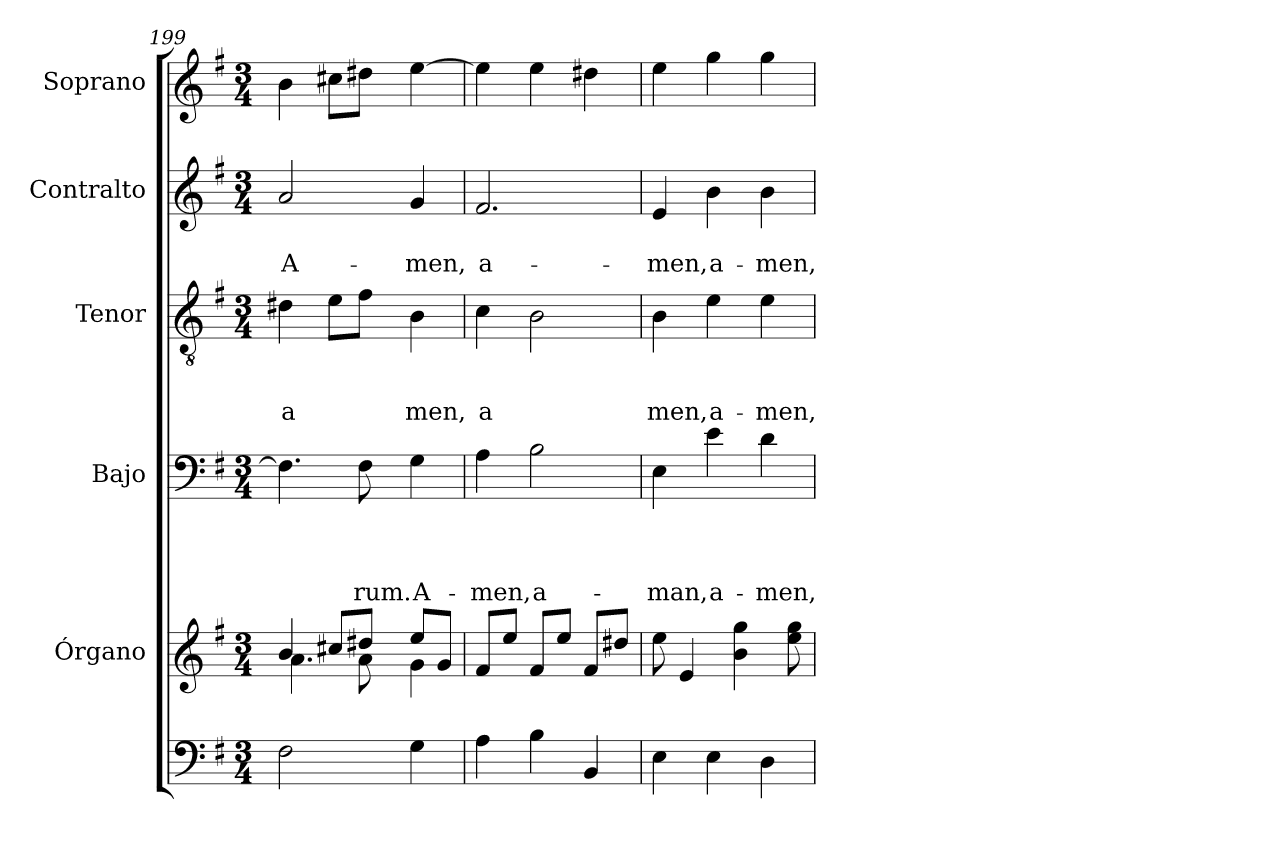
**kern	**kern	**kern	**text	**text	**text	**text	**kern	**text	**text	**text	**kern	**text	**text	**kern
*part6	*part5	*part4	*part4	*part4	*part4	*part4	*part3	*part3	*part3	*part3	*part2	*part2	*part2	*part1
*staff6	*staff5	*staff4	*staff4	*staff4	*staff4	*staff4	*staff3	*staff3	*staff3	*staff3	*staff2	*staff2	*staff2	*staff1
*	*I"Órgano	*I"Bajo	*	*	*	*	*I"Tenor	*	*	*	*I"Contralto	*	*	*I"Soprano
*clefF4	*clefG2	*clefF4	*	*	*	*	*clefGv2	*	*	*	*clefG2	*	*	*clefG2
*k[f#]	*k[f#]	*k[f#]	*	*	*	*	*k[f#]	*	*	*	*k[f#]	*	*	*k[f#]
*G:	*G:	*G:	*	*	*	*	*G:	*	*	*	*G:	*	*	*G:
*M3/4	*M3/4	*M3/4	*	*	*	*	*M3/4	*	*	*	*M3/4	*	*	*M3/4
=199	=199	=199	=199	=199	=199	=199	=199	=199	=199	=199	=199	=199	=199	=199
*	*^	*	*	*	*	*	*	*	*	*	*	*	*	*
!	!	!	!	!	!	!	!	!	!	!	!LO:LY:b	!	!	!LO:LY:b	!
2F#\	4b/	4.a\	4.F#\]	.	.	.	.	4d#X\	.	.	a	2a/	.	A-	4b\
.	8cc#X/L	.	.	.	.	.	.	8e\L	.	.	.	.	.	.	8cc#X\L
!	!	!	!	!	!	!	!LO:LY:b	!	!	!	!	!	!	!	!
.	8dd#X/J	8a\	8F#\	.	.	.	-rum.	8f#\J	.	.	.	.	.	.	8dd#X\J
!	!	!	!	!	!	!	!LO:LY:b	!	!	!	!LO:LY:b	!	!	!LO:LY:b	!
4G\	8ee/L	4g\	4G\	.	.	.	A-	4B\	.	.	men,	4g/	.	-men,	[>4ee\
.	8g/J	.	.	.	.	.	.	.	.	.	.	.	.	.	.
*	*v	*v	*	*	*	*	*	*	*	*	*	*	*	*	*
=200	=200	=200	=200	=200	=200	=200	=200	=200	=200	=200	=200	=200	=200	=200
!	!	!	!	!	!	!LO:LY:b	!	!	!	!LO:LY:b	!	!	!LO:LY:b	!
4A\	8f#/L	4A\	.	.	.	-men,	4c\	.	.	a	2.f#/	.	a-	4ee\]
.	8ee/J	.	.	.	.	.	.	.	.	.	.	.	.	.
!	!	!	!	!	!	!LO:LY:b	!	!	!	!	!	!	!	!
4B\	8f#/L	2B\	.	.	.	a-	2B\	.	.	.	.	.	.	4ee\
.	8ee/J	.	.	.	.	.	.	.	.	.	.	.	.	.
4BB/	8f#/L	.	.	.	.	.	.	.	.	.	.	.	.	4dd#X\
.	8dd#X/J	.	.	.	.	.	.	.	.	.	.	.	.	.
=201	=201	=201	=201	=201	=201	=201	=201	=201	=201	=201	=201	=201	=201	=201
!	!	!	!	!	!	!LO:LY:b	!	!	!	!LO:LY:b	!	!	!LO:LY:b	!
4E\	8ee\	4E\	.	.	.	-man,	4B\	.	.	men,	4e/	.	-men,	4ee\
.	4e/	.	.	.	.	.	.	.	.	.	.	.	.	.
!	!	!	!	!	!	!LO:LY:b	!	!	!	!LO:LY:b	!	!	!LO:LY:b	!
4E\	.	4e\	.	.	.	a-	4e\	.	.	a-	4b\	.	a-	4gg\
.	4b\ 4gg\	.	.	.	.	.	.	.	.	.	.	.	.	.
!	!	!	!	!	!	!LO:LY:b	!	!	!	!LO:LY:b	!	!	!LO:LY:b	!
4D\	.	4d\	.	.	.	-men,	4e\	.	.	-men,	4b\	.	-men,	4gg\
.	8ee\ 8gg\	.	.	.	.	.	.	.	.	.	.	.	.	.
=	=	=	=	=	=	=	=	=	=	=	=	=	=	=
*-	*-	*-	*-	*-	*-	*-	*-	*-	*-	*-	*-	*-	*-	*-
